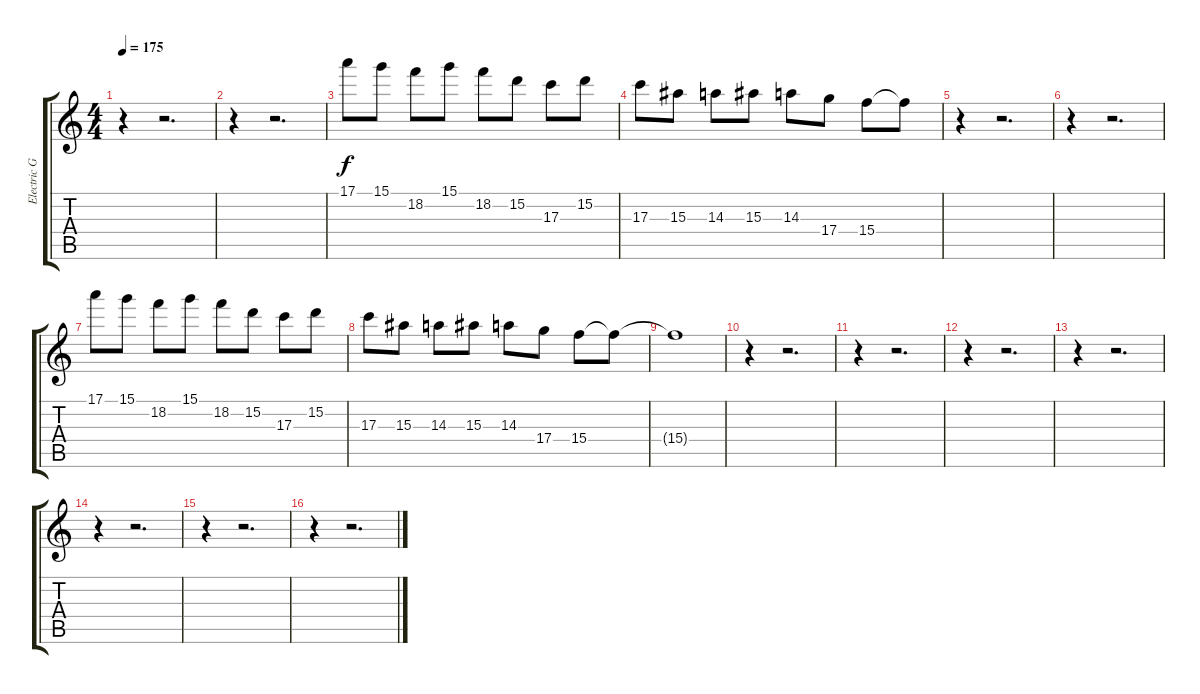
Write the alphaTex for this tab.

\track ("Electric Guitar (Solo)" "Electric G") {instrument electricguitarclean}
\staff {score tabs}
\tuning (E4 B3 G3 D3 A2 E2) {hide}
\ts (4 4)
\tempo 175
\clef g2
\ks c
r.4{dy f} r.2{d} |
r.4 r.2{d} |
17.1.8 15.1.8 18.2.8 15.1.8 18.2.8 15.2.8 17.3.8 15.2.8 |
17.3.8 15.3.8 14.3.8 15.3.8 14.3.8 17.4.8 15.4.8 15.4{t}.8 |
r.4 r.2{d} |
r.4 r.2{d} |
17.1.8 15.1.8 18.2.8 15.1.8 18.2.8 15.2.8 17.3.8 15.2.8 |
17.3.8 15.3.8 14.3.8 15.3.8 14.3.8 17.4.8 15.4.8 15.4{t}.8 |
15.4{t}.1 |
r.4 r.2{d} |
r.4 r.2{d} |
r.4 r.2{d} |
r.4 r.2{d} |
r.4 r.2{d} |
r.4 r.2{d} |
r.4 r.2{d}
